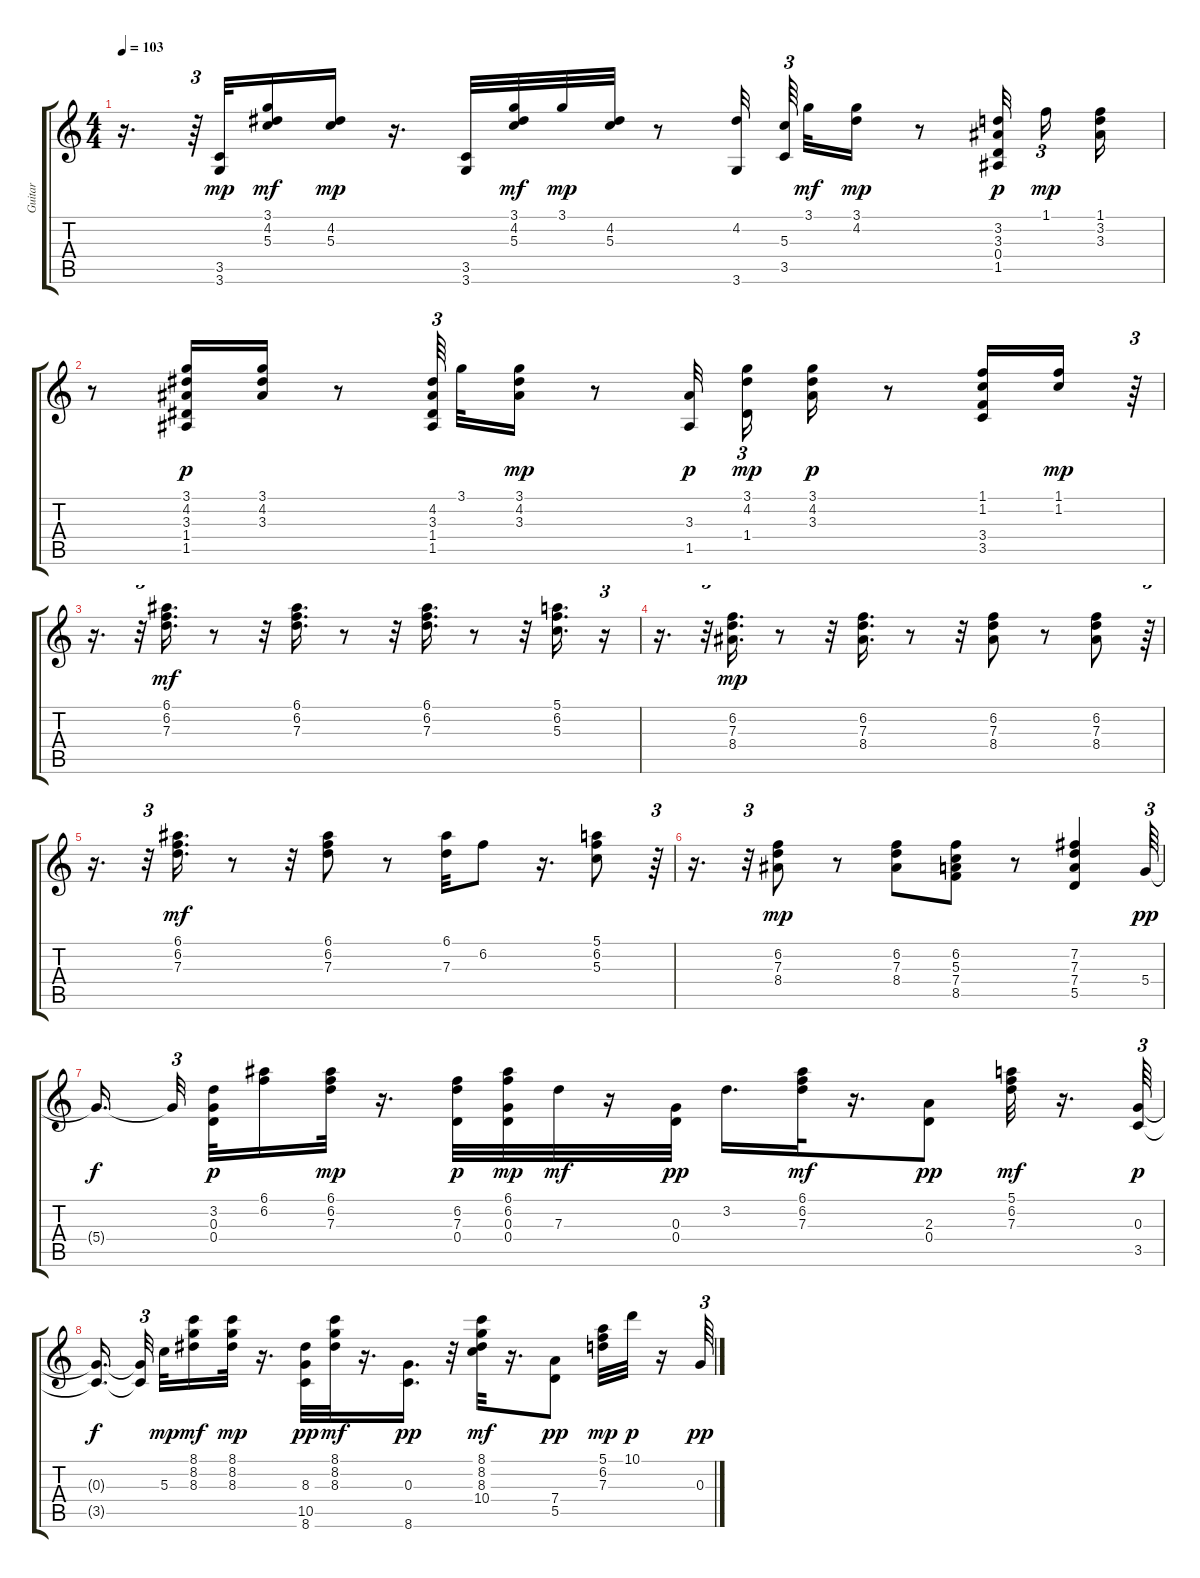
\track ("Guitar" "Guitar") {instrument acousticguitarsteel}
\staff {score tabs}
\tuning (E4 B3 G3 D3 A2 E2) {hide}
\ts (4 4)
\tempo 103
\clef g2
\ks c
r.16{d dy mp} r.64{tu (3 2)} (3.5 3.6).32 (3.1 4.2 5.3).16{dy mf} (4.2 5.3).16{dy mp} r.16{d} (3.5 3.6).32 (3.1 4.2 5.3).32{dy mf} 3.1.32{dy mp} (4.2 5.3).32 r.8 (4.2 3.6).32{beam splitsecondary} (5.3 3.5).64{tu (3 2) beam splitsecondary} 3.1.32{dy mf} (3.1 4.2).16{dy mp} r.8 (3.2 3.3 0.4 1.5).32{dy p beam splitsecondary} 1.1.16{tu (3 2) dy mp} (1.1 3.2 3.3).16 |
r.8 (3.1 4.2 3.3 1.4 1.5).16{dy p} (3.1 4.2 3.3).16 r.8 (4.2 3.3 1.4 1.5).64{tu (3 2) beam splitsecondary} 3.1.32 (3.1 4.2 3.3).16{dy mp} r.8 (3.3 1.5).32{dy p beam splitsecondary} (3.1 4.2 1.4).16{tu (3 2) dy mp} (3.1 4.2 3.3).16{dy p} r.8 (1.1 1.2 3.4 3.5).16 (1.1 1.2).16{dy mp} r.64{tu (3 2)} |
r.16{d} r.32{tu (3 2)} (6.1 6.2 7.3).16{d dy mf} r.8 r.32 (6.1 6.2 7.3).16{d} r.8 r.32 (6.1 6.2 7.3).16{d} r.8 r.32 (5.1 6.2 5.3).16{d} r.16{tu (3 2)} |
r.16{d} r.32{tu (3 2)} (6.2 7.3 8.4).16{d dy mp} r.8 r.32 (6.2 7.3 8.4).16{d} r.8 r.32 (6.2 7.3 8.4).8 r.8 (6.2 7.3 8.4).8 r.64{tu (3 2)} |
r.16{d} r.32{tu (3 2)} (6.1 6.2 7.3).16{d dy mf} r.8 r.32 (6.1 6.2 7.3).8 r.8 (6.1 7.3).32 6.2.8 r.16{d} (5.1 6.2 5.3).8 r.64{tu (3 2)} |
r.16{d} r.32{tu (3 2)} (6.2 7.3 8.4).8{dy mp} r.8 (6.2 7.3 8.4).8 (6.2 5.3 7.4 8.5).8 r.8 (7.2 7.3 7.4 5.5).4 5.4.64{tu (3 2) dy pp} |
5.4{t}.16{d dy f beam splitsecondary} 5.4{t}.32{tu (3 2) beam splitsecondary} (3.2 0.3 0.4).32{dy p} (6.1 6.2).16 (6.1 6.2 7.3).32{dy mp} r.16{d} (6.2 7.3 0.4).32{dy p} (6.1 6.2 0.3 0.4).32{dy mp} 7.3.32{dy mf} r.16 (0.3 0.4).32{dy pp} 3.2.16{d} (6.1 6.2 7.3).32{dy mf} r.16{d} (2.3 0.4).8{dy pp} (5.1 6.2 7.3).32{dy mf} r.16{d} (0.3 3.5).64{tu (3 2) dy p} |
(0.3{t} 3.5{t}).16{d dy f beam splitsecondary} (0.3{t} 3.5{t}).32{tu (3 2) beam splitsecondary} 5.3.32{dy mp} (8.1 8.2 8.3).16{dy mf} (8.1 8.2 8.3).32{dy mp} r.16{d} (8.3 10.5 8.6).32{dy pp} (8.1 8.2 8.3).32{dy mf} r.16{d} (0.3 8.6).16{d dy pp} r.32 (8.1 8.2 8.3 10.4).32{dy mf} r.16{d} (7.4 5.5).8{dy pp} (5.1 6.2 7.3).32{dy mp} 10.1.32{dy p} r.16 0.3.64{tu (3 2) dy pp}
